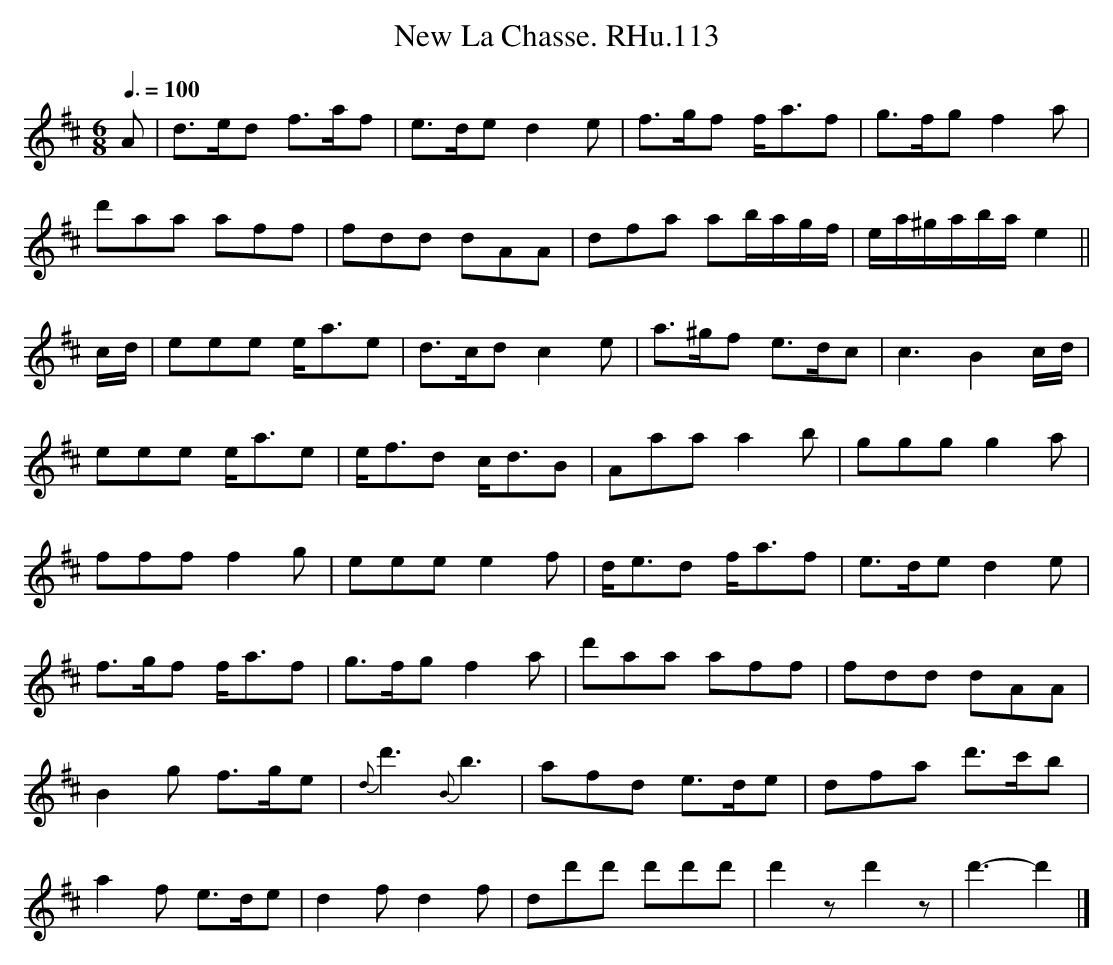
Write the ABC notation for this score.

X:1
T:New La Chasse. RHu.113
L:1/8
M:6/8
Q:3/8=100
K:D
A|d>ed f>af|e>ded2e|f>gf f<af|g>fg f2a|!
d'aa aff|fdd dAA|dfa ab/a/g/f/|e/a/^g/a/b/a/e2||!
c/d/|eee e<ae|d>cd c2e|a>^gf e>dc|c3B2c/d/|!
eee e<ae|e<fd c<dB|Aaaa2b|gggg2a|!
ffff2g|eeee2f|d<ed f<af|e>ded2e|!
f>gf f<af|g>fg f2a|d'aa aff|fdd dAA|!
B2g f>ge|{d}d'3{B}b3|afd e>de|dfa d'>c'b|!
a2f e>de|d2fd2f|dd'd' d'd'd'|d'2zd'2z|d'3-d'2|]
